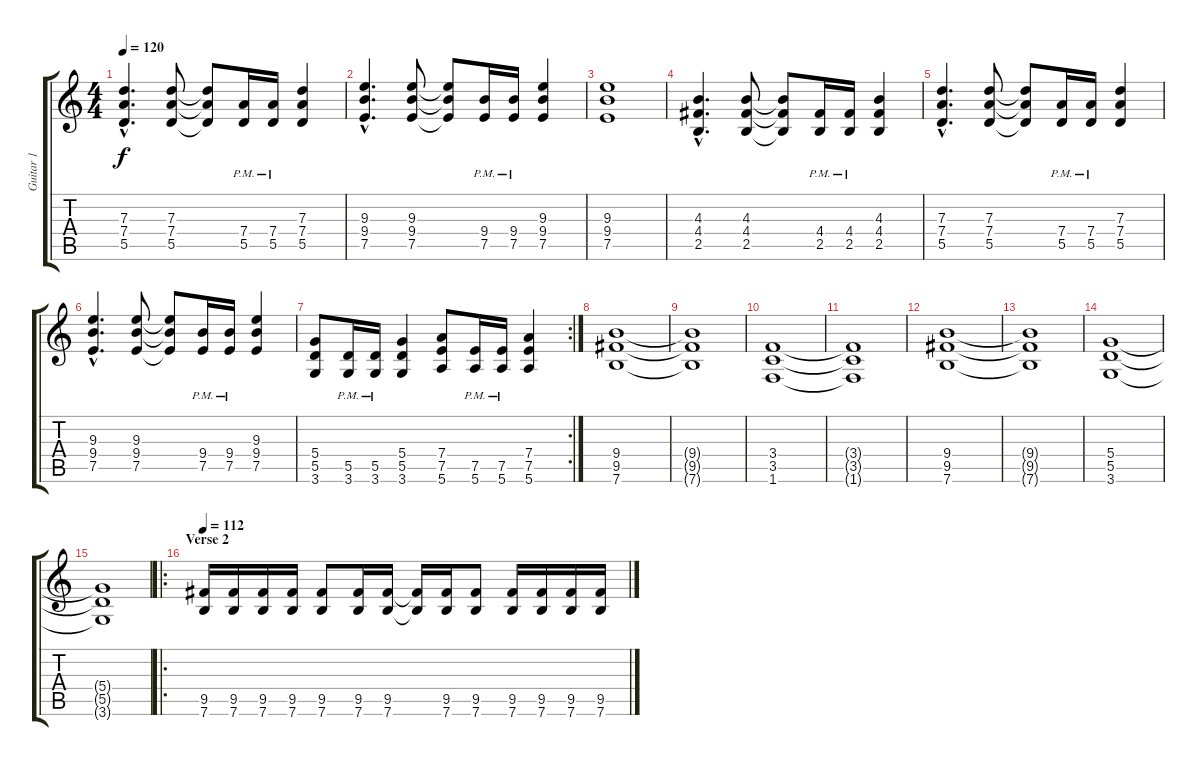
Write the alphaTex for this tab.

\track ("Guitar 1" "Guitar 1") {instrument overdrivenguitar}
\staff {score tabs}
\tuning (E4 B3 G3 D3 A2 E2) {hide}
\ts (4 4)
\tempo 120
\clef g2
\ks c
(7.3{hac} 7.4{hac} 5.5{hac}).4{d dy f} (7.3 7.4 5.5).8 (7.3{t} 7.4{t} 5.5{t}).8 (7.4{pm} 5.5{pm}).16 (7.4{pm} 5.5{pm}).16 (7.3 7.4 5.5).4 |
(9.3{hac} 9.4{hac} 7.5{hac}).4{d} (9.3 9.4 7.5).8 (9.3{t} 9.4{t} 7.5{t}).8 (9.4{pm} 7.5{pm}).16 (9.4{pm} 7.5{pm}).16 (9.3 9.4 7.5).4 |
(9.3 9.4 7.5).1 |
(4.3{hac} 4.4{hac} 2.5{hac}).4{d} (4.3 4.4 2.5).8 (4.3{t} 4.4{t} 2.5{t}).8 (4.4{pm} 2.5{pm}).16 (4.4{pm} 2.5{pm}).16 (4.3 4.4 2.5).4 |
(7.3{hac} 7.4{hac} 5.5{hac}).4{d} (7.3 7.4 5.5).8 (7.3{t} 7.4{t} 5.5{t}).8 (7.4{pm} 5.5{pm}).16 (7.4{pm} 5.5{pm}).16 (7.3 7.4 5.5).4 |
(9.3{hac} 9.4{hac} 7.5{hac}).4{d} (9.3 9.4 7.5).8 (9.3{t} 9.4{t} 7.5{t}).8 (9.4{pm} 7.5{pm}).16 (9.4{pm} 7.5{pm}).16 (9.3 9.4 7.5).4 |
\rc 2
(5.4 5.5 3.6).8 (5.5{pm} 3.6{pm}).16 (5.5{pm} 3.6{pm}).16 (5.4 5.5 3.6).4 (7.4 7.5 5.6).8 (7.5{pm} 5.6{pm}).16 (7.5{pm} 5.6{pm}).16 (7.4 7.5 5.6).4 |
(9.4 9.5 7.6).1 |
(9.4{t} 9.5{t} 7.6{t}).1 |
(3.4 3.5 1.6).1 |
(3.4{t} 3.5{t} 1.6{t}).1 |
(9.4 9.5 7.6).1 |
(9.4{t} 9.5{t} 7.6{t}).1 |
(5.4 5.5 3.6).1 |
(5.4{t} 5.5{t} 3.6{t}).1 |
\ro
\section ("" "Verse 2")
\tempo 112
(9.5 7.6).16 (9.5 7.6).16 (9.5 7.6).16 (9.5 7.6).16 (9.5 7.6).8 (9.5 7.6).16 (9.5 7.6).16 (9.5{t} 7.6{t}).16 (9.5 7.6).16 (9.5 7.6).8 (9.5 7.6).16 (9.5 7.6).16 (9.5 7.6).16 (9.5 7.6).16
